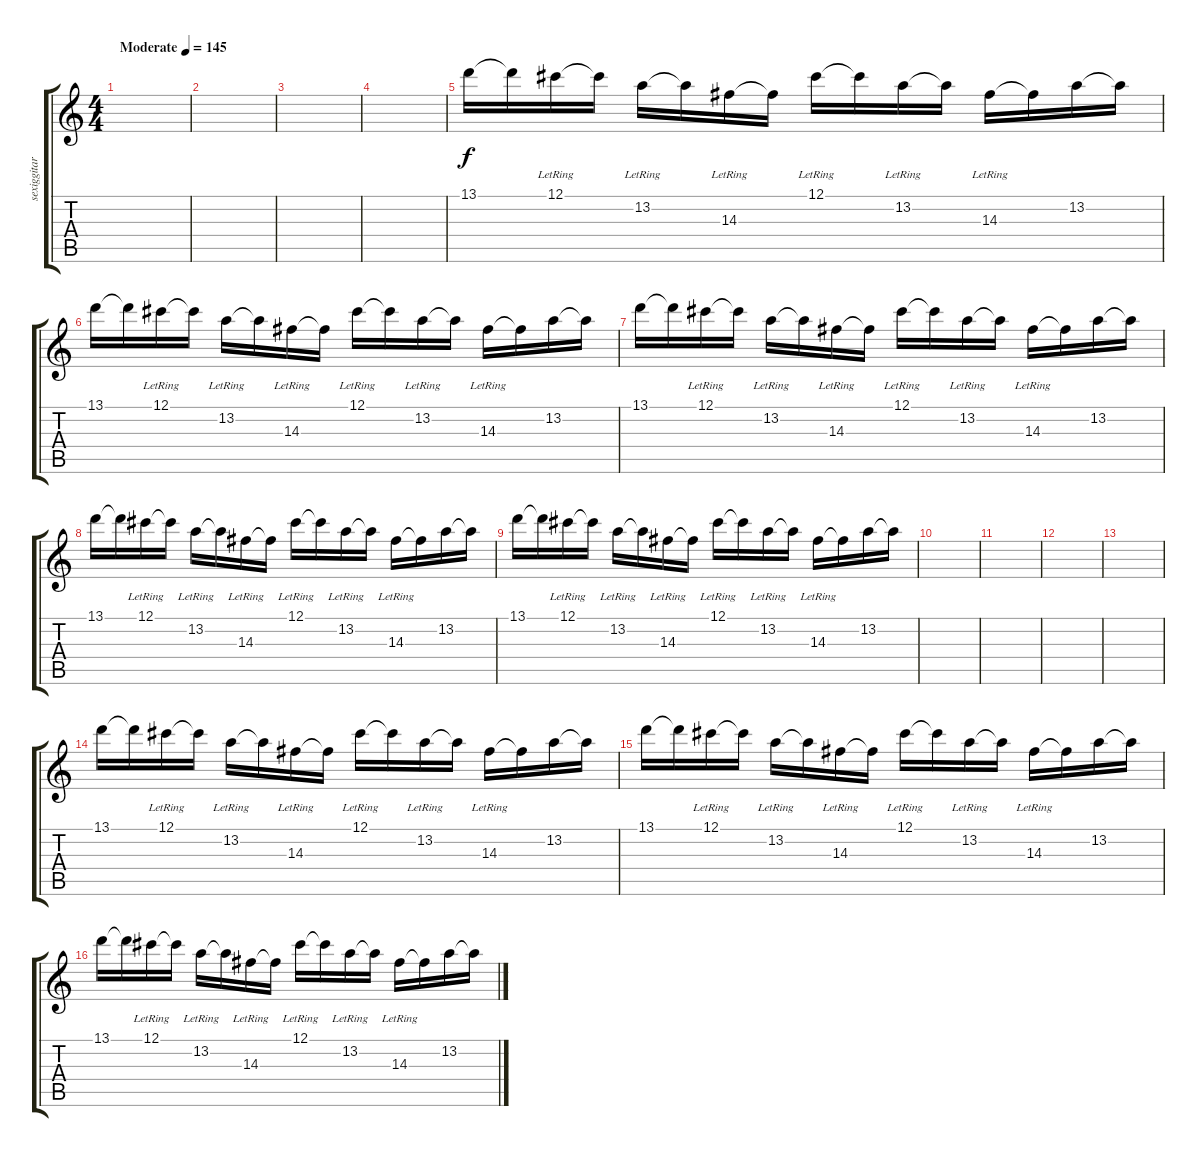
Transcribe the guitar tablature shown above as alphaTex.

\track ("sexiggitarr" "sexiggitar") {instrument distortionguitar}
\staff {score tabs}
\tuning (Db4 Ab3 E3 B2 Gb2 B1) {hide}
\ts (4 4)
\tempo (145 "Moderate")
\clef g2
\ks c
|
|
|
|
13.1.16 13.1{t}.16 12.1{lr}.16 12.1{t}.16 13.2{lr}.16 13.2{t}.16 14.3{lr}.16 14.3{t}.16 12.1{lr}.16 12.1{t}.16 13.2{lr}.16 13.2{t}.16 14.3{lr}.16 14.3{t}.16 13.2.16 13.2{t}.16 |
13.1.16 13.1{t}.16 12.1{lr}.16 12.1{t}.16 13.2{lr}.16 13.2{t}.16 14.3{lr}.16 14.3{t}.16 12.1{lr}.16 12.1{t}.16 13.2{lr}.16 13.2{t}.16 14.3{lr}.16 14.3{t}.16 13.2.16 13.2{t}.16 |
13.1.16 13.1{t}.16 12.1{lr}.16 12.1{t}.16 13.2{lr}.16 13.2{t}.16 14.3{lr}.16 14.3{t}.16 12.1{lr}.16 12.1{t}.16 13.2{lr}.16 13.2{t}.16 14.3{lr}.16 14.3{t}.16 13.2.16 13.2{t}.16 |
13.1.16 13.1{t}.16 12.1{lr}.16 12.1{t}.16 13.2{lr}.16 13.2{t}.16 14.3{lr}.16 14.3{t}.16 12.1{lr}.16 12.1{t}.16 13.2{lr}.16 13.2{t}.16 14.3{lr}.16 14.3{t}.16 13.2.16 13.2{t}.16 |
13.1.16 13.1{t}.16 12.1{lr}.16 12.1{t}.16 13.2{lr}.16 13.2{t}.16 14.3{lr}.16 14.3{t}.16 12.1{lr}.16 12.1{t}.16 13.2{lr}.16 13.2{t}.16 14.3{lr}.16 14.3{t}.16 13.2.16 13.2{t}.16 |
|
|
|
|
13.1.16 13.1{t}.16 12.1{lr}.16 12.1{t}.16 13.2{lr}.16 13.2{t}.16 14.3{lr}.16 14.3{t}.16 12.1{lr}.16 12.1{t}.16 13.2{lr}.16 13.2{t}.16 14.3{lr}.16 14.3{t}.16 13.2.16 13.2{t}.16 |
13.1.16 13.1{t}.16 12.1{lr}.16 12.1{t}.16 13.2{lr}.16 13.2{t}.16 14.3{lr}.16 14.3{t}.16 12.1{lr}.16 12.1{t}.16 13.2{lr}.16 13.2{t}.16 14.3{lr}.16 14.3{t}.16 13.2.16 13.2{t}.16 |
13.1.16 13.1{t}.16 12.1{lr}.16 12.1{t}.16 13.2{lr}.16 13.2{t}.16 14.3{lr}.16 14.3{t}.16 12.1{lr}.16 12.1{t}.16 13.2{lr}.16 13.2{t}.16 14.3{lr}.16 14.3{t}.16 13.2.16 13.2{t}.16
